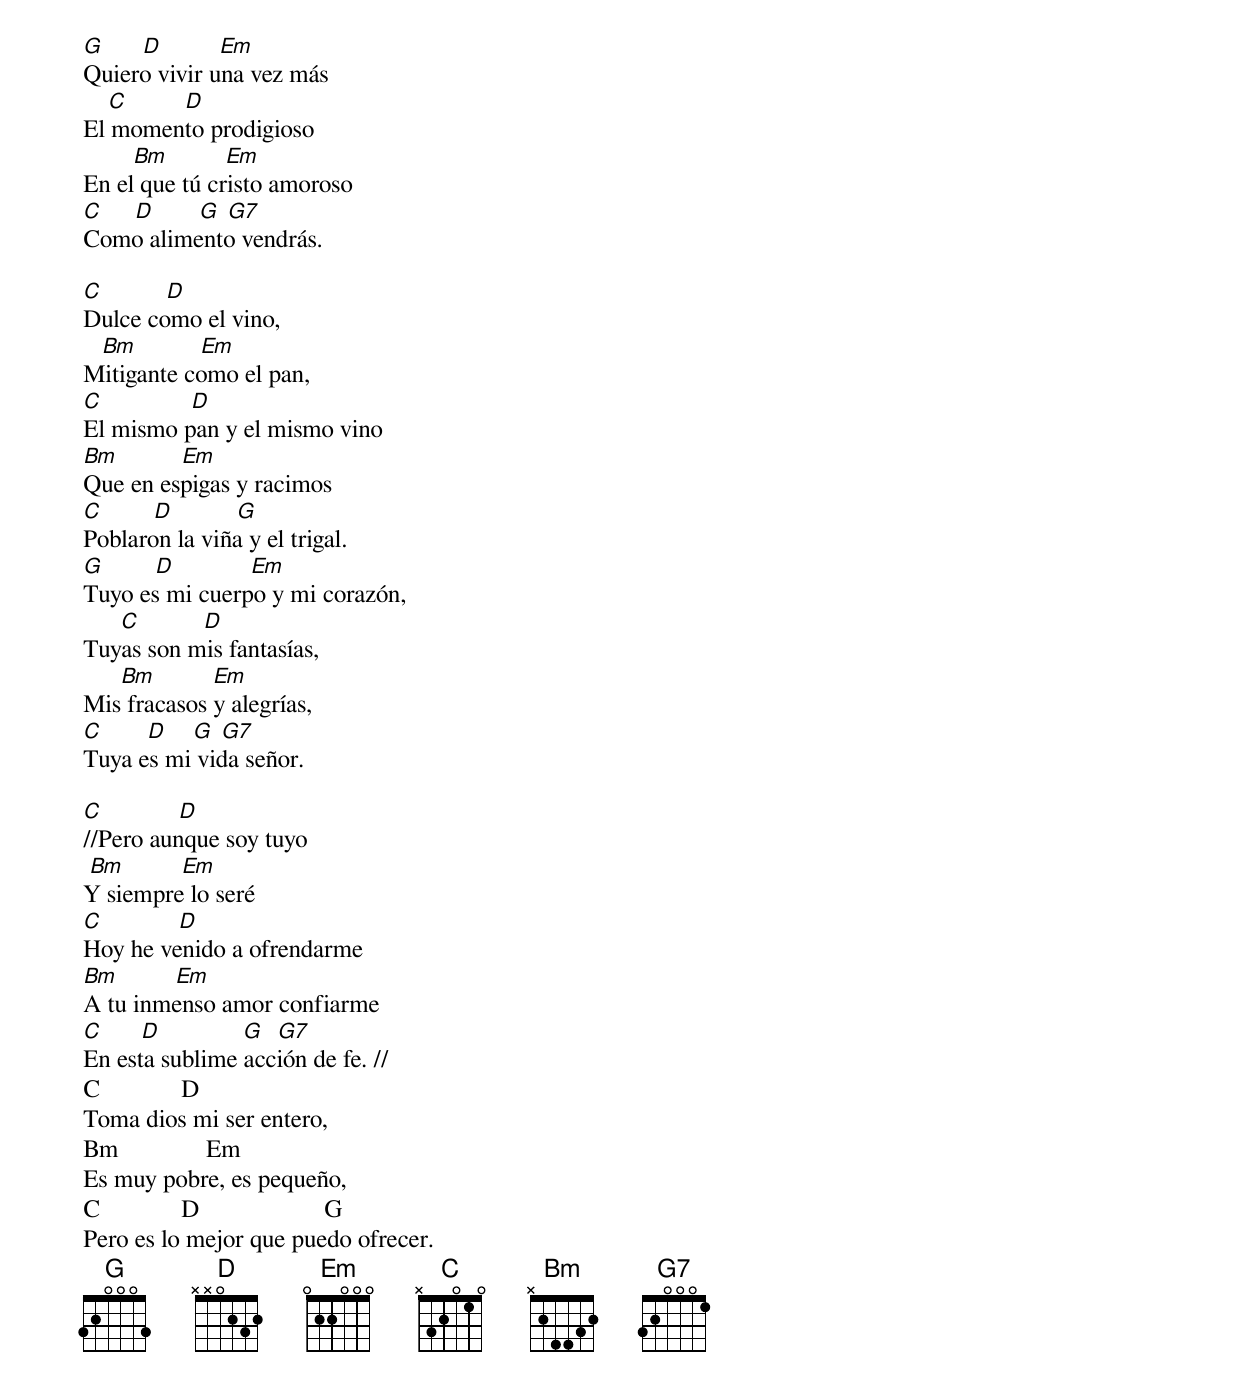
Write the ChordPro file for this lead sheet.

[G]      [D]         [Em]
Quiero vivir una vez más
    [C]         [D]
El momento prodigioso
        [Bm]         [Em]
En el que tú cristo amoroso
[C]     [D]       [G] [G7]
Como alimento vendrás.

[C]          [D]
Dulce como el vino,
   [Bm]          [Em]
Mitigante como el pan,
[C]              [D]
El mismo pan y el mismo vino
[Bm]          [Em]
Que en espigas y racimos
[C]        [D]          [G]
Poblaron la viña y el trigal.
[G]        [D]            [Em]
Tuyo es mi cuerpo y mi corazón,
      [C]          [D]
Tuyas son mis fantasías,
      [Bm]         [Em]
Mis fracasos y alegrías,
[C]       [D]    [G] [G7]
Tuya es mi vida señor.

[C]            [D]
//Pero aunque soy tuyo
 [Bm]         [Em]
Y siempre lo seré
[C]            [D]
Hoy he venido a ofrendarme
[Bm]         [Em]
A tu inmenso amor confiarme
[C]      [D]             [G]  [G7]
En esta sublime acción de fe. //
C             D
Toma dios mi ser entero,
Bm              Em
Es muy pobre, es pequeño,
C             D                    G
Pero es lo mejor que puedo ofrecer.
